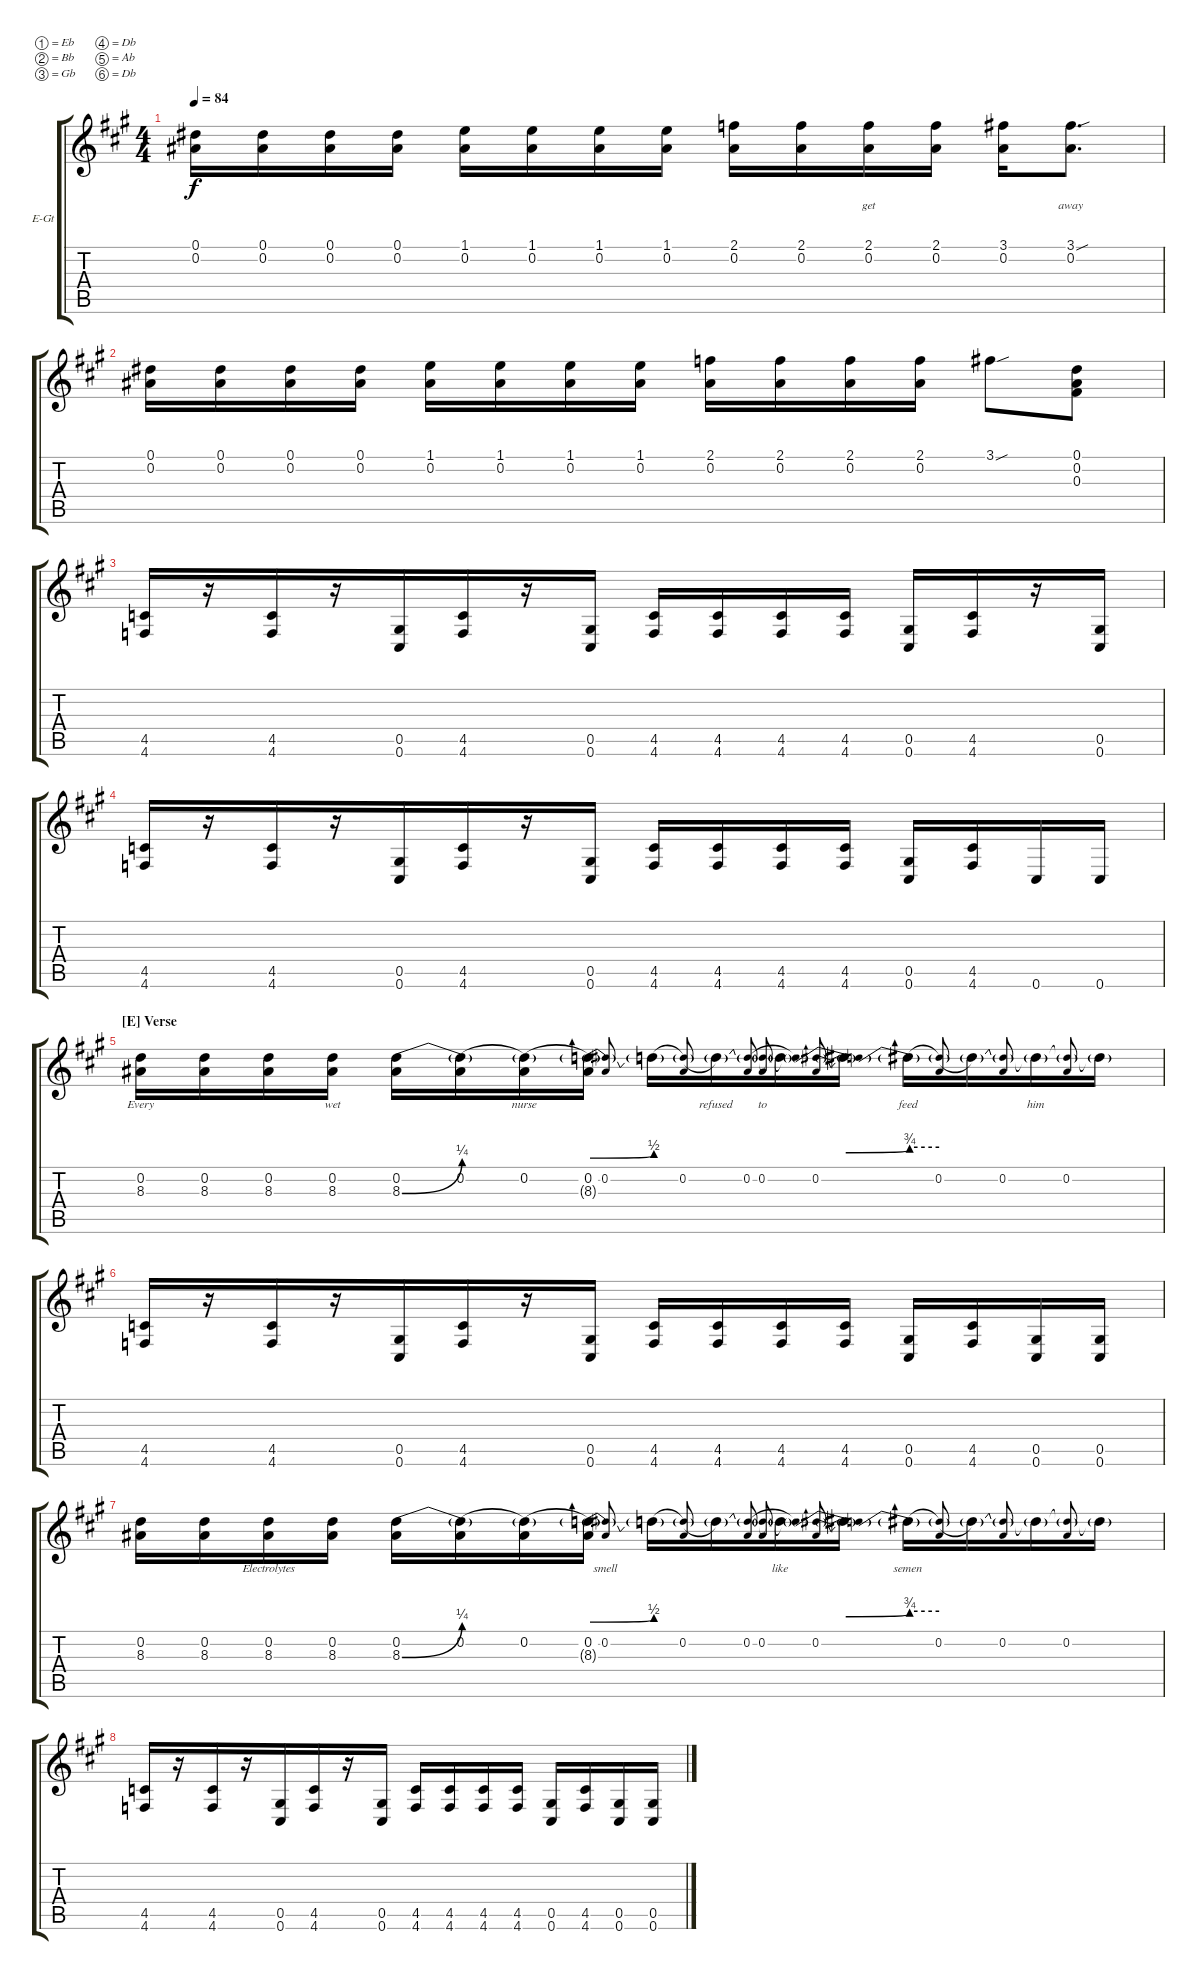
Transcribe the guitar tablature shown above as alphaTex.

\defaultSystemsLayout 4
\bracketExtendMode groupsimilarinstruments
\firstSystemTrackNameOrientation horizontal
\otherSystemsTrackNameOrientation horizontal
\track ("Guitar 1" "E-Gt") {instrument distortionguitar}
\staff {score tabs}
\tuning (Eb4 Bb3 Gb3 Db3 Ab2 Db2)
\ts (4 4)
\tempo 84
\clef g2
\scale
1.07062
\ks a
(0.1 0.2).16{lyrics (0 "") lyrics (1 "") lyrics (2 "") lyrics (3 "") lyrics (4 "") dy f} (0.1 0.2).16{lyrics (0 "") lyrics (1 "") lyrics (2 "") lyrics (3 "") lyrics (4 "")} (0.1 0.2).16{lyrics (0 "") lyrics (1 "") lyrics (2 "") lyrics (3 "") lyrics (4 "")} (0.1 0.2).16{lyrics (0 "") lyrics (1 "") lyrics (2 "") lyrics (3 "") lyrics (4 "")} (0.2 1.1).16{lyrics (0 "") lyrics (1 "") lyrics (2 "") lyrics (3 "") lyrics (4 "")} (0.2 1.1).16{lyrics (0 "") lyrics (1 "") lyrics (2 "") lyrics (3 "") lyrics (4 "")} (0.2 1.1).16{lyrics (0 "") lyrics (1 "") lyrics (2 "") lyrics (3 "") lyrics (4 "")} (0.2 1.1).16{lyrics (0 "") lyrics (1 "") lyrics (2 "") lyrics (3 "") lyrics (4 "")} (2.1 0.2).16{lyrics (0 "") lyrics (1 "") lyrics (2 "") lyrics (3 "") lyrics (4 "")} (2.1 0.2).16{lyrics (0 "") lyrics (1 "") lyrics (2 "") lyrics (3 "") lyrics (4 "")} (2.1 0.2).16{lyrics (0 "get") lyrics (1 "") lyrics (2 "") lyrics (3 "") lyrics (4 "")} (2.1 0.2).16{lyrics (0 "") lyrics (1 "") lyrics (2 "") lyrics (3 "") lyrics (4 "")} (0.2 3.1).16{lyrics (0 "") lyrics (1 "") lyrics (2 "") lyrics (3 "") lyrics (4 "")} (0.2 3.1{sou}).8{d lyrics (0 "away") lyrics (1 "") lyrics (2 "") lyrics (3 "") lyrics (4 "")} |
\scale
0.929382 (0.1 0.2).16{lyrics (0 "") lyrics (1 "") lyrics (2 "") lyrics (3 "") lyrics (4 "")} (0.1 0.2).16{lyrics (0 "") lyrics (1 "") lyrics (2 "") lyrics (3 "") lyrics (4 "")} (0.1 0.2).16{lyrics (0 "") lyrics (1 "") lyrics (2 "") lyrics (3 "") lyrics (4 "")} (0.1 0.2).16{lyrics (0 "") lyrics (1 "") lyrics (2 "") lyrics (3 "") lyrics (4 "")} (0.2 1.1).16{lyrics (0 "") lyrics (1 "") lyrics (2 "") lyrics (3 "") lyrics (4 "")} (0.2 1.1).16{lyrics (0 "") lyrics (1 "") lyrics (2 "") lyrics (3 "") lyrics (4 "")} (0.2 1.1).16{lyrics (0 "") lyrics (1 "") lyrics (2 "") lyrics (3 "") lyrics (4 "")} (0.2 1.1).16{lyrics (0 "") lyrics (1 "") lyrics (2 "") lyrics (3 "") lyrics (4 "")} (2.1 0.2).16{lyrics (0 "") lyrics (1 "") lyrics (2 "") lyrics (3 "") lyrics (4 "")} (2.1 0.2).16{lyrics (0 "") lyrics (1 "") lyrics (2 "") lyrics (3 "") lyrics (4 "")} (2.1 0.2).16{lyrics (0 "") lyrics (1 "") lyrics (2 "") lyrics (3 "") lyrics (4 "")} (2.1 0.2).16{lyrics (0 "") lyrics (1 "") lyrics (2 "") lyrics (3 "") lyrics (4 "")} 3.1{sou}.8{lyrics (0 "") lyrics (1 "") lyrics (2 "") lyrics (3 "") lyrics (4 "")} (0.1 0.2 0.3).8{lyrics (0 "") lyrics (1 "") lyrics (2 "") lyrics (3 "") lyrics (4 "")} |
\scale
1.07062 (4.6 4.5).16{lyrics (0 "") lyrics (1 "") lyrics (2 "") lyrics (3 "") lyrics (4 "")} r.16{beam merge} (4.6 4.5).16{lyrics (0 "") lyrics (1 "") lyrics (2 "") lyrics (3 "") lyrics (4 "") beam merge} r.16{beam merge} (0.6 0.5).16{lyrics (0 "") lyrics (1 "") lyrics (2 "") lyrics (3 "") lyrics (4 "") beam merge} (4.6 4.5).16{lyrics (0 "") lyrics (1 "") lyrics (2 "") lyrics (3 "") lyrics (4 "") beam merge} r.16 (0.5 0.6).16{lyrics (0 "") lyrics (1 "") lyrics (2 "") lyrics (3 "") lyrics (4 "")} (4.6 4.5).16{lyrics (0 "") lyrics (1 "") lyrics (2 "") lyrics (3 "") lyrics (4 "")} (4.6 4.5).16{lyrics (0 "") lyrics (1 "") lyrics (2 "") lyrics (3 "") lyrics (4 "")} (4.6 4.5).16{lyrics (0 "") lyrics (1 "") lyrics (2 "") lyrics (3 "") lyrics (4 "")} (4.5 4.6).16{lyrics (0 "") lyrics (1 "") lyrics (2 "") lyrics (3 "") lyrics (4 "")} (0.6 0.5).16{lyrics (0 "") lyrics (1 "") lyrics (2 "") lyrics (3 "") lyrics (4 "")} (4.6 4.5).16{lyrics (0 "") lyrics (1 "") lyrics (2 "") lyrics (3 "") lyrics (4 "")} r.16 (0.6 0.5).16{lyrics (0 "") lyrics (1 "") lyrics (2 "") lyrics (3 "") lyrics (4 "")} |
\scale
0.929382 (4.6 4.5).16{lyrics (0 "") lyrics (1 "") lyrics (2 "") lyrics (3 "") lyrics (4 "")} r.16{beam merge} (4.6 4.5).16{lyrics (0 "") lyrics (1 "") lyrics (2 "") lyrics (3 "") lyrics (4 "") beam merge} r.16{beam merge} (0.6 0.5).16{lyrics (0 "") lyrics (1 "") lyrics (2 "") lyrics (3 "") lyrics (4 "") beam merge} (4.6 4.5).16{lyrics (0 "") lyrics (1 "") lyrics (2 "") lyrics (3 "") lyrics (4 "") beam merge} r.16 (0.5 0.6).16{lyrics (0 "") lyrics (1 "") lyrics (2 "") lyrics (3 "") lyrics (4 "")} (4.6 4.5).16{lyrics (0 "") lyrics (1 "") lyrics (2 "") lyrics (3 "") lyrics (4 "")} (4.6 4.5).16{lyrics (0 "") lyrics (1 "") lyrics (2 "") lyrics (3 "") lyrics (4 "")} (4.6 4.5).16{lyrics (0 "") lyrics (1 "") lyrics (2 "") lyrics (3 "") lyrics (4 "")} (4.5 4.6).16{lyrics (0 "") lyrics (1 "") lyrics (2 "") lyrics (3 "") lyrics (4 "")} (0.6 0.5).16{lyrics (0 "") lyrics (1 "") lyrics (2 "") lyrics (3 "") lyrics (4 "")} (4.6 4.5).16{lyrics (0 "") lyrics (1 "") lyrics (2 "") lyrics (3 "") lyrics (4 "")} 0.6.16{lyrics (0 "") lyrics (1 "") lyrics (2 "") lyrics (3 "") lyrics (4 "")} 0.6.16{lyrics (0 "") lyrics (1 "") lyrics (2 "") lyrics (3 "") lyrics (4 "")} |
\section ("E" "Verse")
\scale
1.07062 (8.3 0.2).16{lyrics (0 "Every") lyrics (1 "") lyrics (2 "") lyrics (3 "") lyrics (4 "")} (8.3 0.2).16{lyrics (0 "") lyrics (1 "") lyrics (2 "") lyrics (3 "") lyrics (4 "")} (8.3 0.2).16{lyrics (0 "") lyrics (1 "") lyrics (2 "") lyrics (3 "") lyrics (4 "")} (8.3 0.2).16{lyrics (0 "wet") lyrics (1 "") lyrics (2 "") lyrics (3 "") lyrics (4 "")} (8.3{be (bend 0 0 15 1)} 0.2).16{lyrics (0 "") lyrics (1 "") lyrics (2 "") lyrics (3 "") lyrics (4 "")} (8.3{be (hold 0 0 60 0) t} 0.2).16{lyrics (0 "") lyrics (1 "") lyrics (2 "") lyrics (3 "") lyrics (4 "")} (8.3{be (hold 0 0 60 0) t} 0.2).16{lyrics (0 "nurse") lyrics (1 "") lyrics (2 "") lyrics (3 "") lyrics (4 "")} (8.3{be (bend 0 1 17.4 2) t} 0.2).16{lyrics (0 "") lyrics (1 "") lyrics (2 "") lyrics (3 "") lyrics (4 "")} (0.2 8.3{t}).8{lyrics (0 "") lyrics (1 "") lyrics (2 "") lyrics (3 "") lyrics (4 "") gr onbeat} 8.3{be (hold 0 0 60 0) t}.16{lyrics (0 "") lyrics (1 "") lyrics (2 "") lyrics (3 "") lyrics (4 "")} (0.2 8.3{be (hold 0 0 60 0) t}).8{lyrics (0 "") lyrics (1 "") lyrics (2 "") lyrics (3 "") lyrics (4 "") gr onbeat} 8.3{t}.16{lyrics (0 "refused") lyrics (1 "") lyrics (2 "") lyrics (3 "") lyrics (4 "")} (0.2 8.3{t}).8{lyrics (0 "") lyrics (1 "") lyrics (2 "") lyrics (3 "") lyrics (4 "") gr onbeat} 8.3{t}.16{lyrics (0 "") lyrics (1 "") lyrics (2 "") lyrics (3 "") lyrics (4 "")} (0.2 8.3{t}).8{lyrics (0 "to") lyrics (1 "") lyrics (2 "") lyrics (3 "") lyrics (4 "") gr onbeat} 8.3{be (prebendbend 0 2 17.4 3) t}.16{lyrics (0 "") lyrics (1 "") lyrics (2 "") lyrics (3 "") lyrics (4 "")} (0.2 8.3{t}).8{lyrics (0 "") lyrics (1 "") lyrics (2 "") lyrics (3 "") lyrics (4 "") gr onbeat} 8.3{be (prebend 0 3 60 3) t}.16{lyrics (0 "feed") lyrics (1 "") lyrics (2 "") lyrics (3 "") lyrics (4 "")} (0.2 8.3{be (hold 0 0 60 0) t}).8{lyrics (0 "") lyrics (1 "") lyrics (2 "") lyrics (3 "") lyrics (4 "") gr onbeat} 8.3{t}.16{lyrics (0 "") lyrics (1 "") lyrics (2 "") lyrics (3 "") lyrics (4 "")} (0.2 8.3{t}).8{lyrics (0 "") lyrics (1 "") lyrics (2 "") lyrics (3 "") lyrics (4 "") gr onbeat} 8.3{t}.16{lyrics (0 "him") lyrics (1 "") lyrics (2 "") lyrics (3 "") lyrics (4 "")} (0.2 8.3{t}).8{lyrics (0 "") lyrics (1 "") lyrics (2 "") lyrics (3 "") lyrics (4 "") gr onbeat} 8.3{t}.16{lyrics (0 "") lyrics (1 "") lyrics (2 "") lyrics (3 "") lyrics (4 "")} |
\scale
0.929382 (4.6 4.5).16{lyrics (0 "") lyrics (1 "") lyrics (2 "") lyrics (3 "") lyrics (4 "")} r.16{beam merge} (4.6 4.5).16{lyrics (0 "") lyrics (1 "") lyrics (2 "") lyrics (3 "") lyrics (4 "") beam merge} r.16{beam merge} (0.6 0.5).16{lyrics (0 "") lyrics (1 "") lyrics (2 "") lyrics (3 "") lyrics (4 "") beam merge} (4.6 4.5).16{lyrics (0 "") lyrics (1 "") lyrics (2 "") lyrics (3 "") lyrics (4 "") beam merge} r.16 (0.5 0.6).16{lyrics (0 "") lyrics (1 "") lyrics (2 "") lyrics (3 "") lyrics (4 "")} (4.6 4.5).16{lyrics (0 "") lyrics (1 "") lyrics (2 "") lyrics (3 "") lyrics (4 "")} (4.6 4.5).16{lyrics (0 "") lyrics (1 "") lyrics (2 "") lyrics (3 "") lyrics (4 "")} (4.6 4.5).16{lyrics (0 "") lyrics (1 "") lyrics (2 "") lyrics (3 "") lyrics (4 "")} (4.5 4.6).16{lyrics (0 "") lyrics (1 "") lyrics (2 "") lyrics (3 "") lyrics (4 "")} (0.6 0.5).16{lyrics (0 "") lyrics (1 "") lyrics (2 "") lyrics (3 "") lyrics (4 "")} (4.6 4.5).16{lyrics (0 "") lyrics (1 "") lyrics (2 "") lyrics (3 "") lyrics (4 "")} (0.6 0.5).16{lyrics (0 "") lyrics (1 "") lyrics (2 "") lyrics (3 "") lyrics (4 "")} (0.6 0.5).16{lyrics (0 "") lyrics (1 "") lyrics (2 "") lyrics (3 "") lyrics (4 "")} |
\scale
1.07062 (8.3 0.2).16{lyrics (0 "") lyrics (1 "") lyrics (2 "") lyrics (3 "") lyrics (4 "")} (8.3 0.2).16{lyrics (0 "") lyrics (1 "") lyrics (2 "") lyrics (3 "") lyrics (4 "")} (8.3 0.2).16{lyrics (0 "Electrolytes") lyrics (1 "") lyrics (2 "") lyrics (3 "") lyrics (4 "")} (8.3 0.2).16{lyrics (0 "") lyrics (1 "") lyrics (2 "") lyrics (3 "") lyrics (4 "")} (8.3{be (bend 0 0 15 1)} 0.2).16{lyrics (0 "") lyrics (1 "") lyrics (2 "") lyrics (3 "") lyrics (4 "")} (8.3{be (hold 0 0 60 0) t} 0.2).16{lyrics (0 "") lyrics (1 "") lyrics (2 "") lyrics (3 "") lyrics (4 "")} (8.3{be (hold 0 0 60 0) t} 0.2).16{lyrics (0 "") lyrics (1 "") lyrics (2 "") lyrics (3 "") lyrics (4 "")} (8.3{be (bend 0 1 17.4 2) t} 0.2).16{lyrics (0 "") lyrics (1 "") lyrics (2 "") lyrics (3 "") lyrics (4 "")} (0.2 8.3{t}).8{lyrics (0 "smell") lyrics (1 "") lyrics (2 "") lyrics (3 "") lyrics (4 "") gr onbeat} 8.3{be (hold 0 0 60 0) t}.16{lyrics (0 "") lyrics (1 "") lyrics (2 "") lyrics (3 "") lyrics (4 "")} (0.2 8.3{be (hold 0 0 60 0) t}).8{lyrics (0 "") lyrics (1 "") lyrics (2 "") lyrics (3 "") lyrics (4 "") gr onbeat} 8.3{t}.16{lyrics (0 "") lyrics (1 "") lyrics (2 "") lyrics (3 "") lyrics (4 "")} (0.2 8.3{t}).8{lyrics (0 "") lyrics (1 "") lyrics (2 "") lyrics (3 "") lyrics (4 "") gr onbeat} 8.3{t}.16{lyrics (0 "like") lyrics (1 "") lyrics (2 "") lyrics (3 "") lyrics (4 "")} (0.2 8.3{t}).8{lyrics (0 "") lyrics (1 "") lyrics (2 "") lyrics (3 "") lyrics (4 "") gr onbeat} 8.3{be (prebendbend 0 2 17.4 3) t}.16{lyrics (0 "") lyrics (1 "") lyrics (2 "") lyrics (3 "") lyrics (4 "")} (0.2 8.3{t}).8{lyrics (0 "") lyrics (1 "") lyrics (2 "") lyrics (3 "") lyrics (4 "") gr onbeat} 8.3{be (prebend 0 3 60 3) t}.16{lyrics (0 "semen") lyrics (1 "") lyrics (2 "") lyrics (3 "") lyrics (4 "")} (0.2 8.3{be (hold 0 0 60 0) t}).8{lyrics (0 "") lyrics (1 "") lyrics (2 "") lyrics (3 "") lyrics (4 "") gr onbeat} 8.3{t}.16{lyrics (0 "") lyrics (1 "") lyrics (2 "") lyrics (3 "") lyrics (4 "")} (0.2 8.3{t}).8{lyrics (0 "") lyrics (1 "") lyrics (2 "") lyrics (3 "") lyrics (4 "") gr onbeat} 8.3{t}.16{lyrics (0 "") lyrics (1 "") lyrics (2 "") lyrics (3 "") lyrics (4 "")} (0.2 8.3{t}).8{lyrics (0 "") lyrics (1 "") lyrics (2 "") lyrics (3 "") lyrics (4 "") gr onbeat} 8.3{t}.16{lyrics (0 "") lyrics (1 "") lyrics (2 "") lyrics (3 "") lyrics (4 "")} |
\scale
0.929382 (4.6 4.5).16{lyrics (0 "") lyrics (1 "") lyrics (2 "") lyrics (3 "") lyrics (4 "")} r.16{beam merge} (4.6 4.5).16{lyrics (0 "") lyrics (1 "") lyrics (2 "") lyrics (3 "") lyrics (4 "") beam merge} r.16{beam merge} (0.6 0.5).16{lyrics (0 "") lyrics (1 "") lyrics (2 "") lyrics (3 "") lyrics (4 "") beam merge} (4.6 4.5).16{lyrics (0 "") lyrics (1 "") lyrics (2 "") lyrics (3 "") lyrics (4 "") beam merge} r.16 (0.5 0.6).16{lyrics (0 "") lyrics (1 "") lyrics (2 "") lyrics (3 "") lyrics (4 "")} (4.6 4.5).16{lyrics (0 "") lyrics (1 "") lyrics (2 "") lyrics (3 "") lyrics (4 "")} (4.6 4.5).16{lyrics (0 "") lyrics (1 "") lyrics (2 "") lyrics (3 "") lyrics (4 "")} (4.6 4.5).16{lyrics (0 "") lyrics (1 "") lyrics (2 "") lyrics (3 "") lyrics (4 "")} (4.5 4.6).16{lyrics (0 "") lyrics (1 "") lyrics (2 "") lyrics (3 "") lyrics (4 "")} (0.6 0.5).16{lyrics (0 "") lyrics (1 "") lyrics (2 "") lyrics (3 "") lyrics (4 "")} (4.6 4.5).16{lyrics (0 "") lyrics (1 "") lyrics (2 "") lyrics (3 "") lyrics (4 "")} (0.6 0.5).16{lyrics (0 "") lyrics (1 "") lyrics (2 "") lyrics (3 "") lyrics (4 "")} (0.6 0.5).16{lyrics (0 "") lyrics (1 "") lyrics (2 "") lyrics (3 "") lyrics (4 "")}
